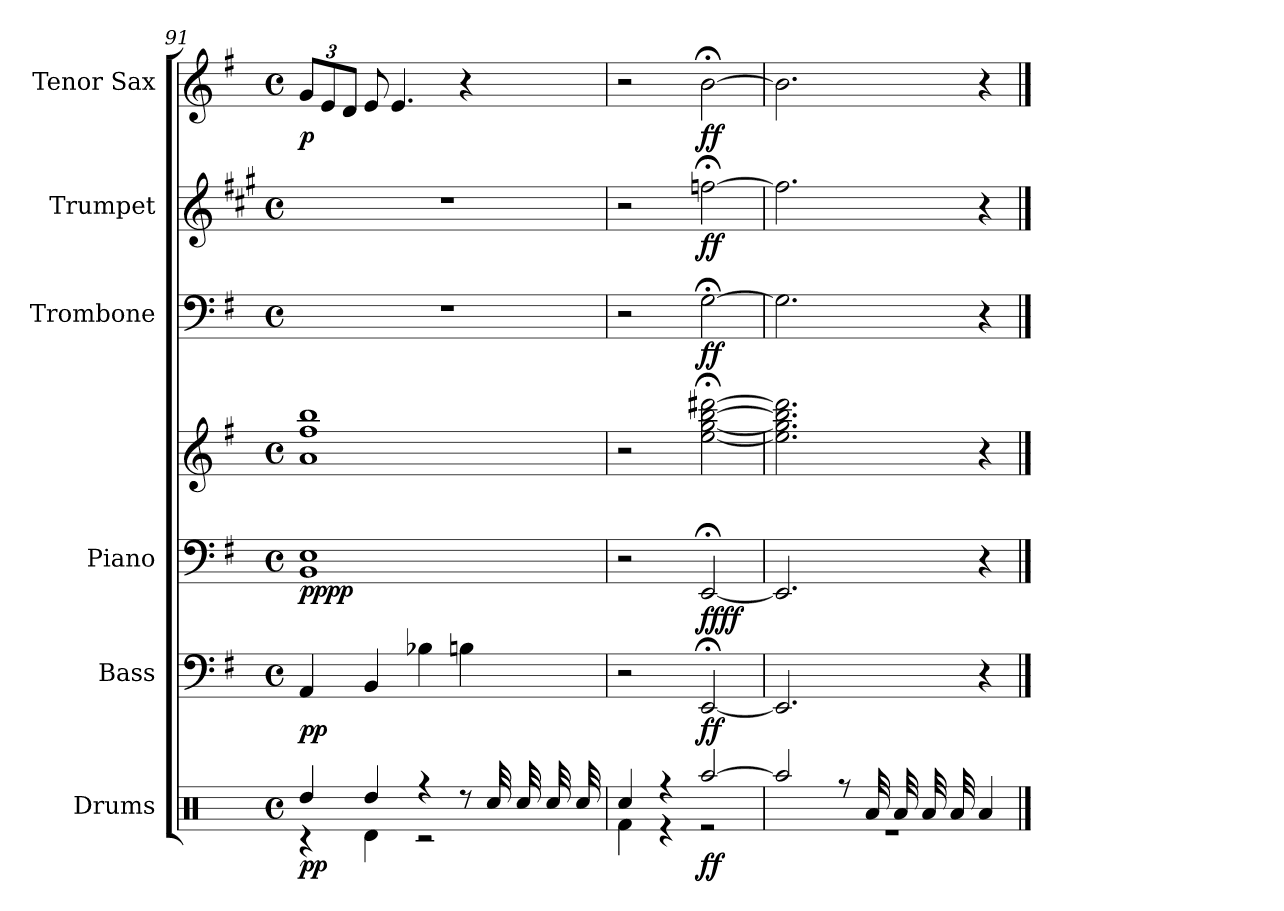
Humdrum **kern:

**kern	**dynam	**kern	**dynam	**kern	**kern	**dynam	**kern	**dynam	**kern	**dynam	**kern	**dynam
*part6	*part6	*part5	*part5	*part4	*part4	*part4	*part3	*part3	*part2	*part2	*part1	*part1
*staff7	*staff7	*staff6	*staff6	*staff5	*staff4	*staff4/5	*staff3	*staff3	*staff2	*staff2	*staff1	*staff1
*I"Drums	*	*I"Bass	*	*I"Piano	*	*	*I"Trombone	*	*I"Trumpet	*	*I"Tenor Sax	*
*I'Drums	*	*I'Bass	*	*I'Piano	*	*	*I'Tbn.	*	*I'Tpt.	*	*I'Tenor	*
*clefX	*	*clefF4	*	*clefF4	*clefG2	*	*clefF4	*	*clefG2	*	*clefG2	*
*	*	*ITrd7c12	*	*	*	*	*	*	*ITrd1c2	*	*ITrd8c14	*
*k[]	*	*k[f#]	*	*k[f#]	*k[f#]	*	*k[f#]	*	*k[f#]	*	*k[f#]	*
*M4/4	*	*M4/4	*	*M4/4	*M4/4	*	*M4/4	*	*M4/4	*	*M4/4	*
*met(c)	*	*met(c)	*	*met(c)	*met(c)	*	*met(c)	*	*met(c)	*	*met(c)	*
=91	=91	=91	=91	=91	=91	=91	=91	=91	=91	=91	=91	=91
*^	*	*	*	*	*	*	*	*	*	*	*	*
*	*	*	*	*	*	*	*	*	*	*	*	*Xbrackettup	*
!	!	!LO:DY:b	!	!LO:DY:b	!	!	!LO:DY:b=2	!	!	!	!	!	!
!	!	!	!	!	!	!	!LO:DY:n=1:b	!	!	!	!	!	!LO:DY:b
4Rdd/	4r	pp	4AAA/	pp	1BB 1E	1a 1ff# 1bb	pp pp	1r	.	1r	.	12G/L	p
.	.	.	.	.	.	.	.	.	.	.	.	12E/	.
.	.	.	.	.	.	.	.	.	.	.	.	12D/J	.
4Rdd/	4Rd\	.	4BBB/	.	.	.	.	.	.	.	.	8E/	.
.	.	.	.	.	.	.	.	.	.	.	.	4.E/	.
4r	2r	.	4BB-X\	.	.	.	.	.	.	.	.	.	.
8r	.	.	4BBn\	.	.	.	.	.	.	.	.	4r	.
*tremolo	*	*	*	*	*	*	*	*	*	*	*	*	*
32Rcc/	.	.	.	.	.	.	.	.	.	.	.	.	.
32Rcc/	.	.	.	.	.	.	.	.	.	.	.	.	.
32Rcc/	.	.	.	.	.	.	.	.	.	.	.	.	.
32Rcc/	.	.	.	.	.	.	.	.	.	.	.	.	.
*Xtremolo	*	*	*	*	*	*	*	*	*	*	*	*	*
=92	=92	=92	=92	=92	=92	=92	=92	=92	=92	=92	=92	=92	=92
4Rcc/	4Rf\	.	2r	.	2r	2r	.	2r	.	2r	.	2r	.
4r	4r	.	.	.	.	.	.	.	.	.	.	.	.
!	!	!LO:DY:b	!	!LO:DY:b	!	!	!LO:DY:b=2	!	!	!	!	!	!
!	!	!	!	!	!	!	!LO:DY:n=1:b	!	!LO:DY:b	!	!LO:DY:b	!	!LO:DY:b
[2Raa/	2r	ff	[2EEE;</	ff	[2EE;</	[2ee\;< [2gg\;< [2bb\;< [2ddd#X\;<	ff ff	[2G;<\	ff	[2ee-X;<\	ff	[2B;<\	ff
=93	=93	=93	=93	=93	=93	=93	=93	=93	=93	=93	=93	=93	=93
2Raa/]	1r	.	2.EEE/]	.	2.EE/]	2.ee\] 2.gg\] 2.bb\] 2.ddd#\]	.	2.G\]	.	2.ee-\]	.	2.B\]	.
8r	.	.	.	.	.	.	.	.	.	.	.	.	.
*tremolo	*	*	*	*	*	*	*	*	*	*	*	*	*
32Ra/	.	.	.	.	.	.	.	.	.	.	.	.	.
32Ra/	.	.	.	.	.	.	.	.	.	.	.	.	.
32Ra/	.	.	.	.	.	.	.	.	.	.	.	.	.
32Ra/	.	.	.	.	.	.	.	.	.	.	.	.	.
*Xtremolo	*	*	*	*	*	*	*	*	*	*	*	*	*
4Ra/	.	.	4r	.	4r	4r	.	4r	.	4r	.	4r	.
*v	*v	*	*	*	*	*	*	*	*	*	*	*	*
==	==	==	==	==	==	==	==	==	==	==	==	==
*-	*-	*-	*-	*-	*-	*-	*-	*-	*-	*-	*-	*-
